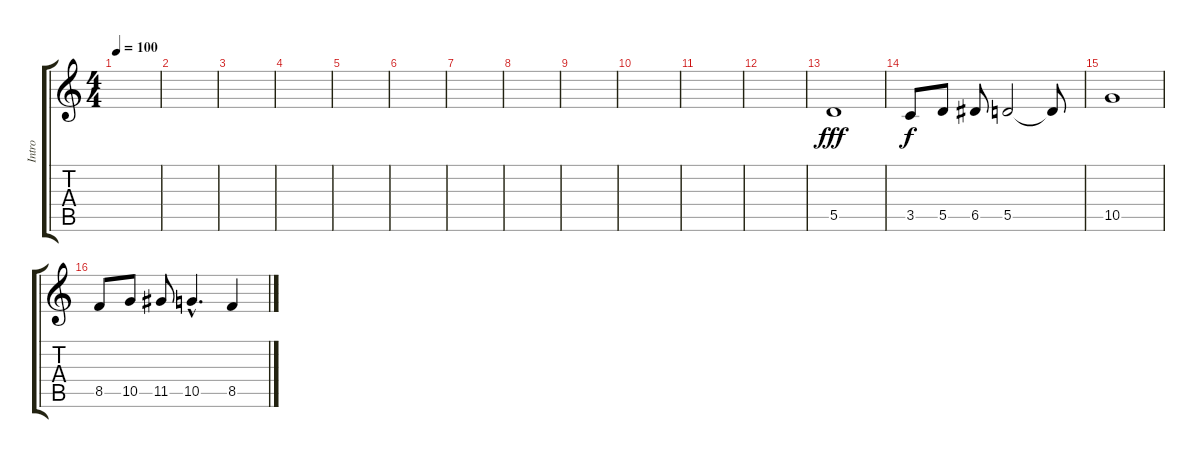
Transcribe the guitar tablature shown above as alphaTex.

\track ("Intro" "Intro") {instrument pad8sweep}
\staff {score tabs}
\tuning (E5 B4 G4 D4 A3 E3) {hide}
\ts (4 4)
\tempo 100
\clef g2
\ks c
|
|
|
|
|
|
|
|
|
|
|
|
5.5.1{dy fff} |
3.5.8{dy f} 5.5.8 6.5.8 5.5.2 5.5{t}.8 |
10.5.1 |
8.5.8 10.5.8 11.5.8 10.5{hac}.4{d} 8.5.4
